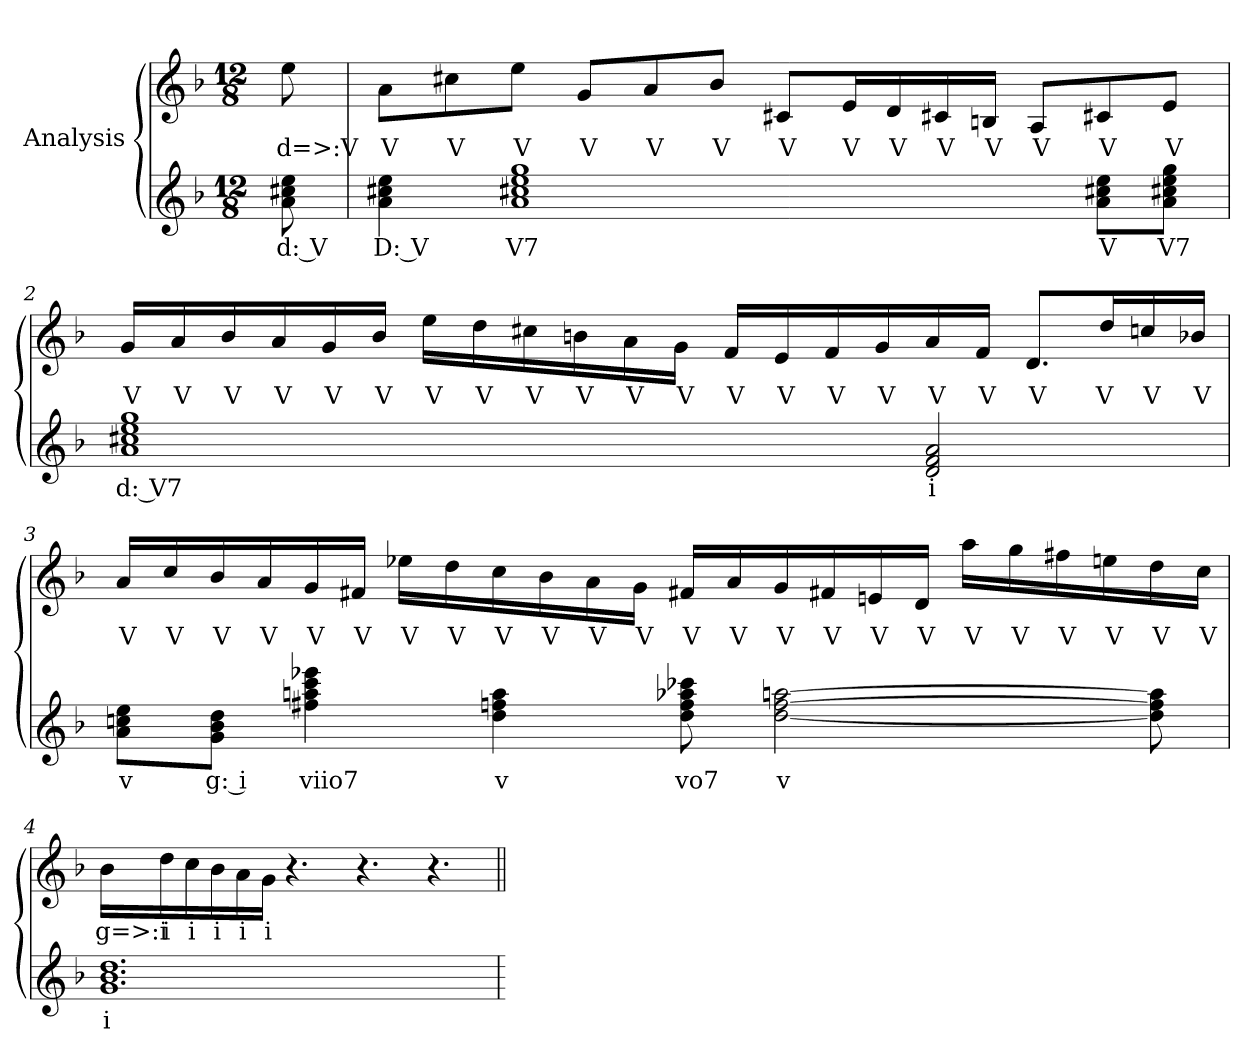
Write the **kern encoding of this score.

**kern	**text	**kern	**text
*part2	*part2	*part1	*part1
*staff2	*staff2	*staff1	*staff1
*I"Analysis	*	*	*
*	*	*clefG2	*
*k[b-]	*	*k[b-]	*
*M12/8	*	*M12/8	*
=	=	=	=
8a 8cc#X 8ee	d: V	8ee	d=>:V
=1	=1	=1	=1
4a 4cc#X 4ee	D: V	8aL	V
.	.	8cc#X	V
1a 1cc#X 1ee 1gg	V7	8eeJ	V
.	.	8gL	V
.	.	8a	V
.	.	8b-J	V
.	.	8c#XL	V
.	.	16eL	V
.	.	16d	V
.	.	16c#X	V
.	.	16BnJJ	V
.	.	8AL	V
8a 8cc#X 8eeL	V	8c#X	V
8a 8cc#X 8ee 8ggJ	V7	8eJ	V
=2	=2	=2	=2
1a 1cc#X 1ee 1gg	d: V7	16gLL	V
.	.	16a	V
.	.	16b-	V
.	.	16a	V
.	.	16g	V
.	.	16b-JJ	V
.	.	16eeLL	V
.	.	16dd	V
.	.	16cc#X	V
.	.	16bn	V
.	.	16a	V
.	.	16gJJ	V
.	.	16fLL	V
.	.	16e	V
.	.	16f	V
.	.	16g	V
2d 2f 2a	i	16a	V
.	.	16fJJ	V
.	.	8.dL	V
.	.	16ddL	V
.	.	16ccn	V
.	.	16b-XJJ	V
=3	=3	=3	=3
8a 8ccn 8eeL	v	16aLL	V
.	.	16cc	V
8g 8b- 8ddJ	g: i	16b-	V
.	.	16a	V
4ff#X 4aan 4ccc 4eee-X	viio7	16g	V
.	.	16f#XJJ	V
.	.	16ee-XLL	V
.	.	16dd	V
4dd 4ffn 4aa	v	16cc	V
.	.	16b-	V
.	.	16a	V
.	.	16gJJ	V
8dd 8ff 8aa-X 8ccc-X	vo7	16f#XLL	V
.	.	16a	V
[2dd [2ff [2aan	v	16g	V
.	.	16f#X	V
.	.	16en	V
.	.	16dJJ	V
.	.	16aaLL	V
.	.	16gg	V
.	.	16ff#X	V
.	.	16een	V
8dd] 8ff] 8aa]	.	16dd	V
.	.	16ccJJ	V
=4	=4	=4	=4
1.g 1.b- 1.dd	i	16b-LL	g=>:i
.	.	16dd	i
.	.	16cc	i
.	.	16b-	i
.	.	16a	i
.	.	16gJJ	i
.	.	4.r	.
.	.	4.r	.
.	.	4.r	.
=	=||	=||	=||
*-	*-	*-	*-
